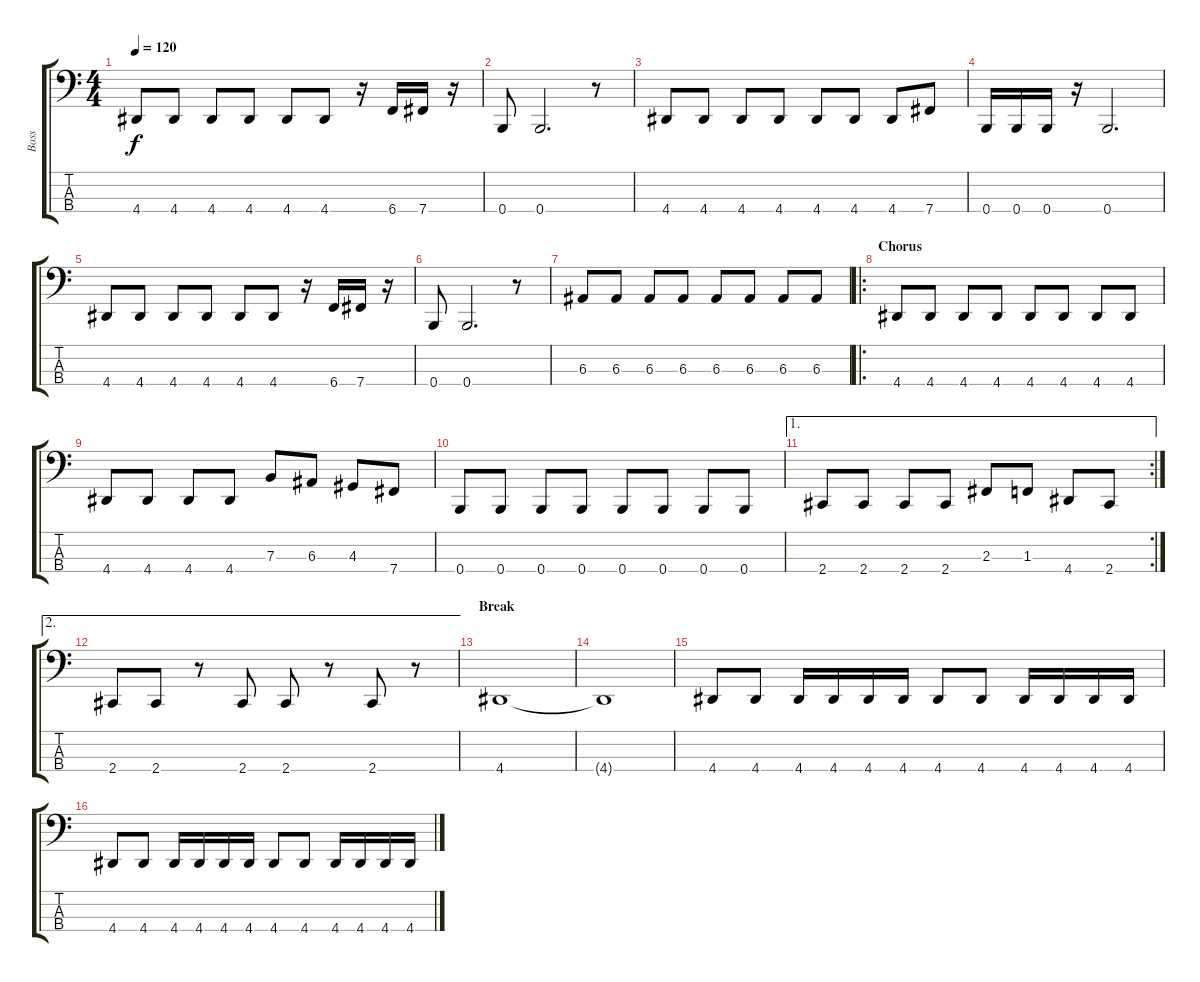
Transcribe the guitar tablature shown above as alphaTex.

\track ("Bass" "Bass") {instrument electricbasspick}
\staff {score tabs}
\tuning (D2 A1 E1 B0) {hide}
\ts (4 4)
\tempo 120
\clef f4
\ks c
4.4.8{dy f} 4.4.8 4.4.8 4.4.8 4.4.8 4.4.8 r.16 6.4.16 7.4.16 r.16 |
0.4.8 0.4.2{d} r.8 |
4.4.8 4.4.8 4.4.8 4.4.8 4.4.8 4.4.8 4.4.8 7.4.8 |
0.4.16 0.4.16 0.4.16 r.16 0.4.2{d} |
4.4.8 4.4.8 4.4.8 4.4.8 4.4.8 4.4.8 r.16 6.4.16 7.4.16 r.16 |
0.4.8 0.4.2{d} r.8 |
6.3.8 6.3.8 6.3.8 6.3.8 6.3.8 6.3.8 6.3.8 6.3.8 |
\ro
\section ("" "Chorus")
4.4.8 4.4.8 4.4.8 4.4.8 4.4.8 4.4.8 4.4.8 4.4.8 |
4.4.8 4.4.8 4.4.8 4.4.8 7.3.8 6.3.8 4.3.8 7.4.8 |
0.4.8 0.4.8 0.4.8 0.4.8 0.4.8 0.4.8 0.4.8 0.4.8 |
\ae 1
\rc 2
2.4.8 2.4.8 2.4.8 2.4.8 2.3.8 1.3.8 4.4.8 2.4.8 |
\ae 2
2.4.8 2.4.8 r.8 2.4.8 2.4.8 r.8 2.4.8 r.8 |
\section ("" "Break")
4.4.1 |
4.4{t}.1 |
4.4.8 4.4.8 4.4.16 4.4.16 4.4.16 4.4.16 4.4.8 4.4.8 4.4.16 4.4.16 4.4.16 4.4.16 |
4.4.8 4.4.8 4.4.16 4.4.16 4.4.16 4.4.16 4.4.8 4.4.8 4.4.16 4.4.16 4.4.16 4.4.16
